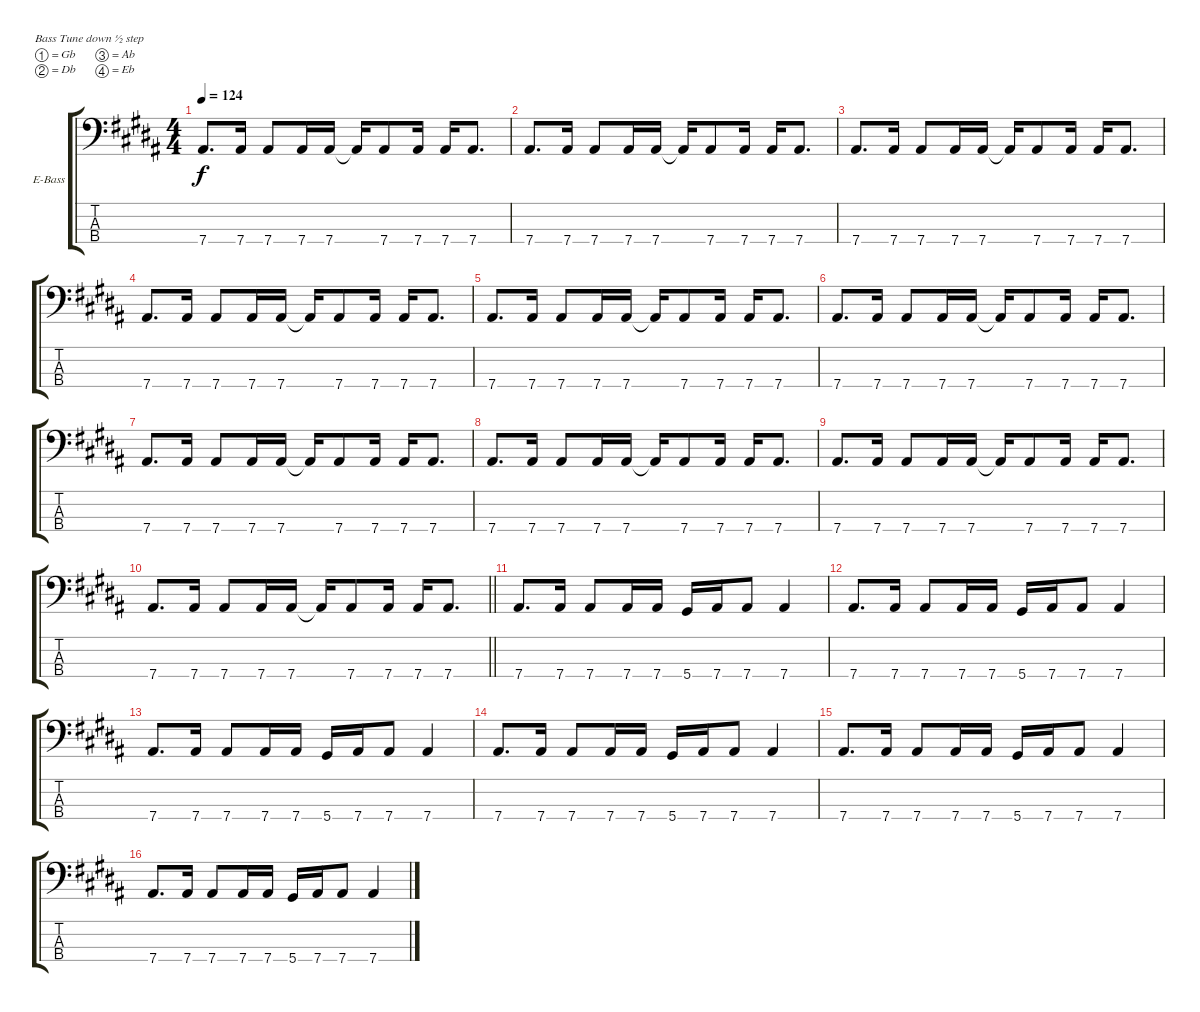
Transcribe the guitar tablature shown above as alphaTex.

\bracketExtendMode groupsimilarinstruments
\firstSystemTrackNameOrientation horizontal
\otherSystemsTrackNameOrientation horizontal
\track ("Untitled" "E-Bass") {instrument electricbassfinger}
\staff {score tabs}
\tuning (Gb2 Db2 Ab1 Eb1)
\ts (4 4)
\tempo 124
\clef f4
\ks b
7.4.8{d dy f} 7.4.16 7.4.8 7.4.16 7.4.16 7.4{t}.16 7.4.8 7.4.16 7.4.16 7.4.8{d} |
\ks g#minor
7.4.8{d} 7.4.16 7.4.8 7.4.16 7.4.16 7.4{t}.16 7.4.8 7.4.16 7.4.16 7.4.8{d} |
7.4.8{d} 7.4.16 7.4.8 7.4.16 7.4.16 7.4{t}.16 7.4.8 7.4.16 7.4.16 7.4.8{d} |
7.4.8{d} 7.4.16 7.4.8 7.4.16 7.4.16 7.4{t}.16 7.4.8 7.4.16 7.4.16 7.4.8{d} |
\ks b
7.4.8{d} 7.4.16 7.4.8 7.4.16 7.4.16 7.4{t}.16 7.4.8 7.4.16 7.4.16 7.4.8{d} |
\ks g#minor
7.4.8{d} 7.4.16 7.4.8 7.4.16 7.4.16 7.4{t}.16 7.4.8 7.4.16 7.4.16 7.4.8{d} |
7.4.8{d} 7.4.16 7.4.8 7.4.16 7.4.16 7.4{t}.16 7.4.8 7.4.16 7.4.16 7.4.8{d} |
7.4.8{d} 7.4.16 7.4.8 7.4.16 7.4.16 7.4{t}.16 7.4.8 7.4.16 7.4.16 7.4.8{d} |
7.4.8{d} 7.4.16 7.4.8 7.4.16 7.4.16 7.4{t}.16 7.4.8 7.4.16 7.4.16 7.4.8{d} |
\barLineRight lightlight
\ks b
7.4.8{d} 7.4.16 7.4.8 7.4.16 7.4.16 7.4{t}.16 7.4.8 7.4.16 7.4.16 7.4.8{d} |
\section ("" " ")
\ks g#minor
7.4.8{d} 7.4.16 7.4.8 7.4.16 7.4.16 5.4.16 7.4.16 7.4.8 7.4.4 |
7.4.8{d} 7.4.16 7.4.8 7.4.16 7.4.16 5.4.16 7.4.16 7.4.8 7.4.4 |
7.4.8{d} 7.4.16 7.4.8 7.4.16 7.4.16 5.4.16 7.4.16 7.4.8 7.4.4 |
\ks b
7.4.8{d} 7.4.16 7.4.8 7.4.16 7.4.16 5.4.16 7.4.16 7.4.8 7.4.4 |
\ks g#minor
7.4.8{d} 7.4.16 7.4.8 7.4.16 7.4.16 5.4.16 7.4.16 7.4.8 7.4.4 |
7.4.8{d} 7.4.16 7.4.8 7.4.16 7.4.16 5.4.16 7.4.16 7.4.8 7.4.4
